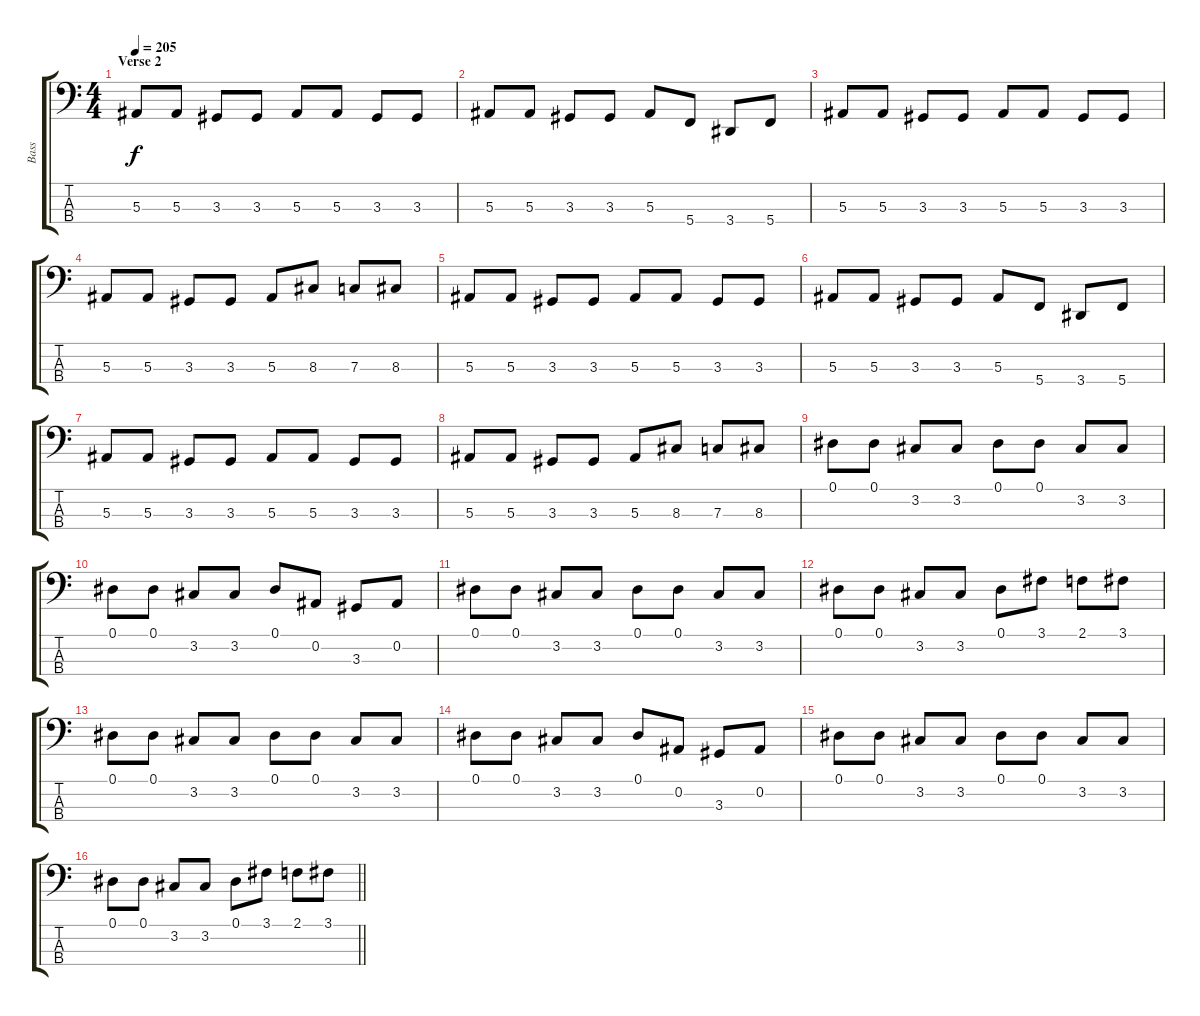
\track ("Bass" "Bass") {instrument electricbasspick}
\staff {score tabs}
\tuning (Eb2 Bb1 F1 C1) {hide}
\ts (4 4)
\section ("" "Verse 2")
\tempo 205
\clef f4
\ks c
5.3.8{dy f} 5.3.8 3.3.8 3.3.8 5.3.8 5.3.8 3.3.8 3.3.8 |
5.3.8 5.3.8 3.3.8 3.3.8 5.3.8 5.4.8 3.4.8 5.4.8 |
5.3.8 5.3.8 3.3.8 3.3.8 5.3.8 5.3.8 3.3.8 3.3.8 |
5.3.8 5.3.8 3.3.8 3.3.8 5.3.8 8.3.8 7.3.8 8.3.8 |
5.3.8 5.3.8 3.3.8 3.3.8 5.3.8 5.3.8 3.3.8 3.3.8 |
5.3.8 5.3.8 3.3.8 3.3.8 5.3.8 5.4.8 3.4.8 5.4.8 |
5.3.8 5.3.8 3.3.8 3.3.8 5.3.8 5.3.8 3.3.8 3.3.8 |
5.3.8 5.3.8 3.3.8 3.3.8 5.3.8 8.3.8 7.3.8 8.3.8 |
0.1.8 0.1.8 3.2.8 3.2.8 0.1.8 0.1.8 3.2.8 3.2.8 |
0.1.8 0.1.8 3.2.8 3.2.8 0.1.8 0.2.8 3.3.8 0.2.8 |
0.1.8 0.1.8 3.2.8 3.2.8 0.1.8 0.1.8 3.2.8 3.2.8 |
0.1.8 0.1.8 3.2.8 3.2.8 0.1.8 3.1.8 2.1.8 3.1.8 |
0.1.8 0.1.8 3.2.8 3.2.8 0.1.8 0.1.8 3.2.8 3.2.8 |
0.1.8 0.1.8 3.2.8 3.2.8 0.1.8 0.2.8 3.3.8 0.2.8 |
0.1.8 0.1.8 3.2.8 3.2.8 0.1.8 0.1.8 3.2.8 3.2.8 |
\barLineRight lightlight
0.1.8 0.1.8 3.2.8 3.2.8 0.1.8 3.1.8 2.1.8 3.1.8
